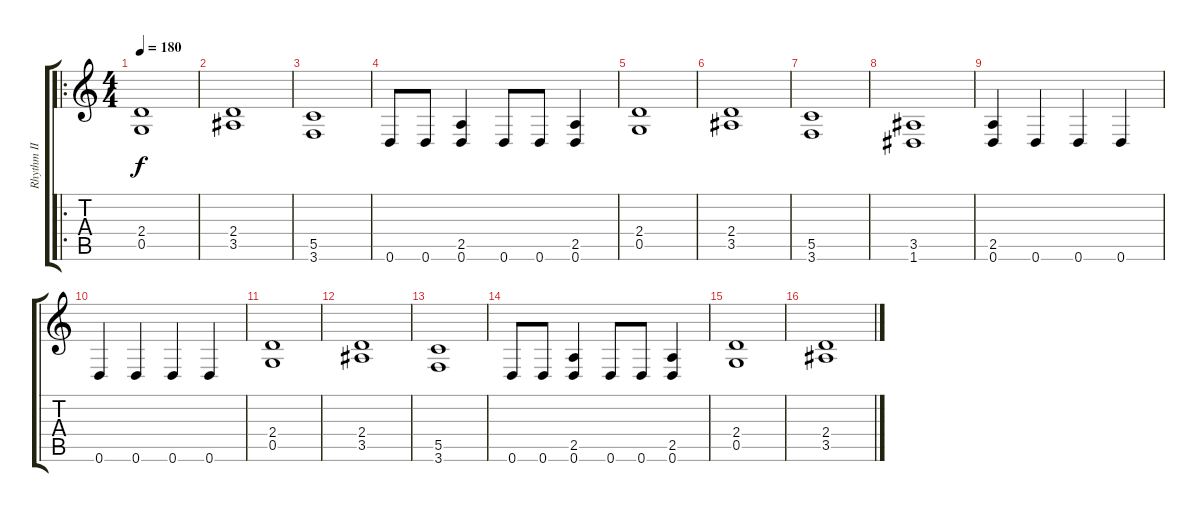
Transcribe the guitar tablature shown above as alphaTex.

\track ("Rhythm II" "Rhythm II") {instrument distortionguitar}
\staff {score tabs}
\tuning (D4 A3 F3 C3 G2 D2) {hide}
\ro
\ts (4 4)
\tempo 180
\clef g2
\ks c
(2.4 0.5).1{dy f} |
(2.4 3.5).1 |
(5.5 3.6).1 |
0.6.8 0.6.8 (2.5 0.6).4 0.6.8 0.6.8 (2.5 0.6).4 |
(2.4 0.5).1 |
(2.4 3.5).1 |
(5.5 3.6).1 |
(3.5 1.6).1 |
(2.5 0.6).4 0.6.4 0.6.4 0.6.4 |
0.6.4 0.6.4 0.6.4 0.6.4 |
(2.4 0.5).1 |
(2.4 3.5).1 |
(5.5 3.6).1 |
0.6.8 0.6.8 (2.5 0.6).4 0.6.8 0.6.8 (2.5 0.6).4 |
(2.4 0.5).1 |
(2.4 3.5).1
